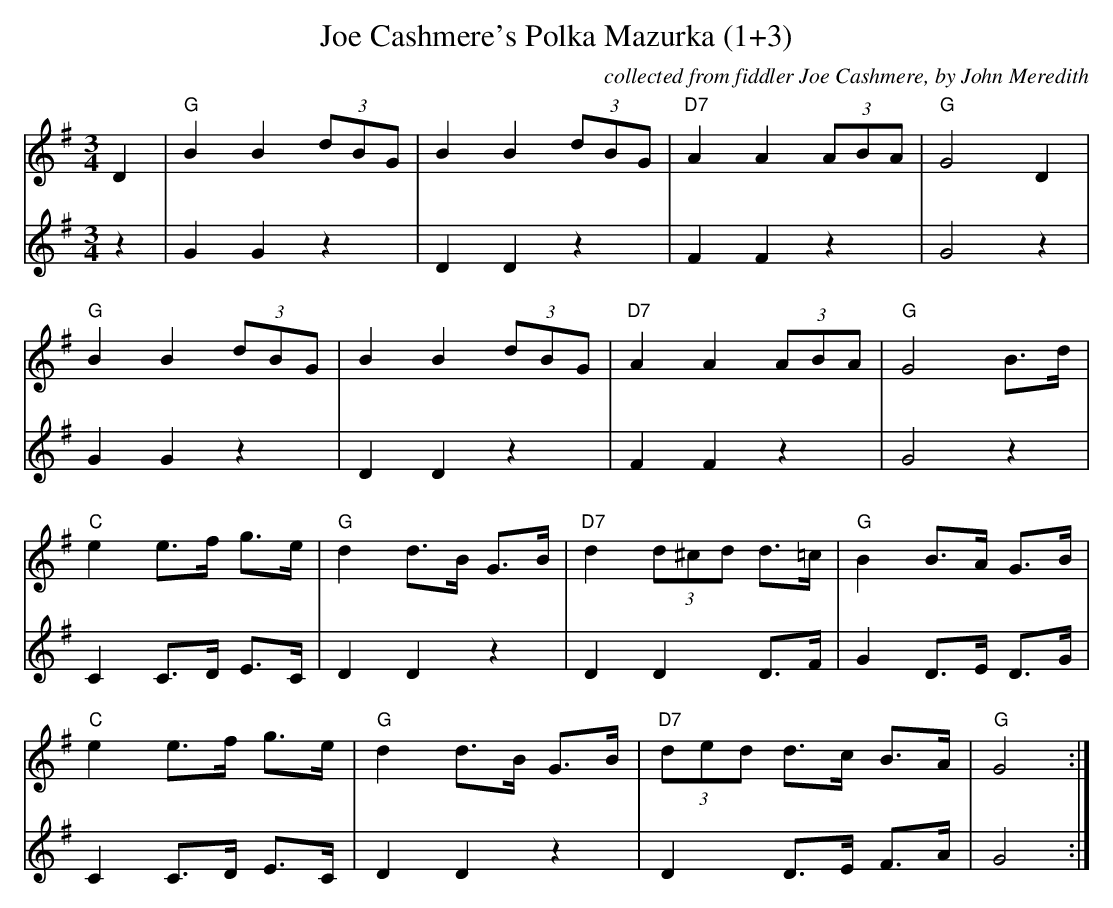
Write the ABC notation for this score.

X:1
T:Joe Cashmere's Polka Mazurka (1+3)
C:collected from fiddler Joe Cashmere, by John Meredith
M:3/4
L:1/8
K:G
V:1
D2|"G"B2B2(3dBG|B2B2(3dBG|"D7"A2A2(3ABA|"G"G4D2|
"G"B2B2(3dBG|B2B2(3dBG|"D7"A2A2(3ABA|"G"G4B>d|
"C"e2e>f g>e|"G"d2 d>B G>B|"D7"d2 (3d^cd d>=c|"G"B2B>A G>B|
"C"e2e>f g>e|"G"d2 d>B G>B|"D7"(3ded d>c B>A|"G"G4:|
V:2
z2|G2G2z2|D2D2 z2|F2F2z2|G4z2|
G2G2z2|D2D2 z2|F2F2z2|G4z2|
C2C>D E>C|D2D2z2|D2 D2D>F|G2 D>E D>G|
C2C>D E>C|D2D2z2|D2D>E F>A|G4:|
